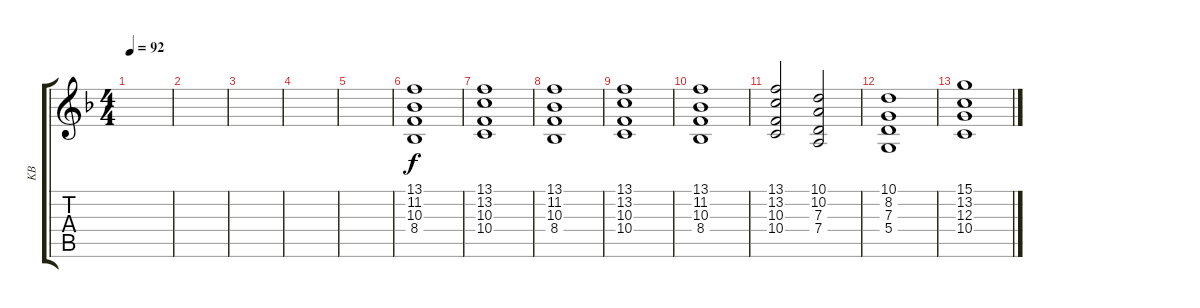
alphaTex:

\track ("KB" "KB") {instrument stringensemble1}
\staff {score tabs}
\tuning (E4 B3 G3 D3 A2 E2) {hide}
\ts (4 4)
\tempo 92
\clef g2
\ks f
|
|
|
|
|
(13.1 11.2 10.3 8.4).1 |
(13.1 13.2 10.3 10.4).1 |
(13.1 11.2 10.3 8.4).1 |
(13.1 13.2 10.3 10.4).1 |
(13.1 11.2 10.3 8.4).1 |
(13.1 13.2 10.3 10.4).2 (10.1 10.2 7.3 7.4).2 |
(10.1 8.2 7.3 5.4).1 |
(15.1 13.2 12.3 10.4).1
